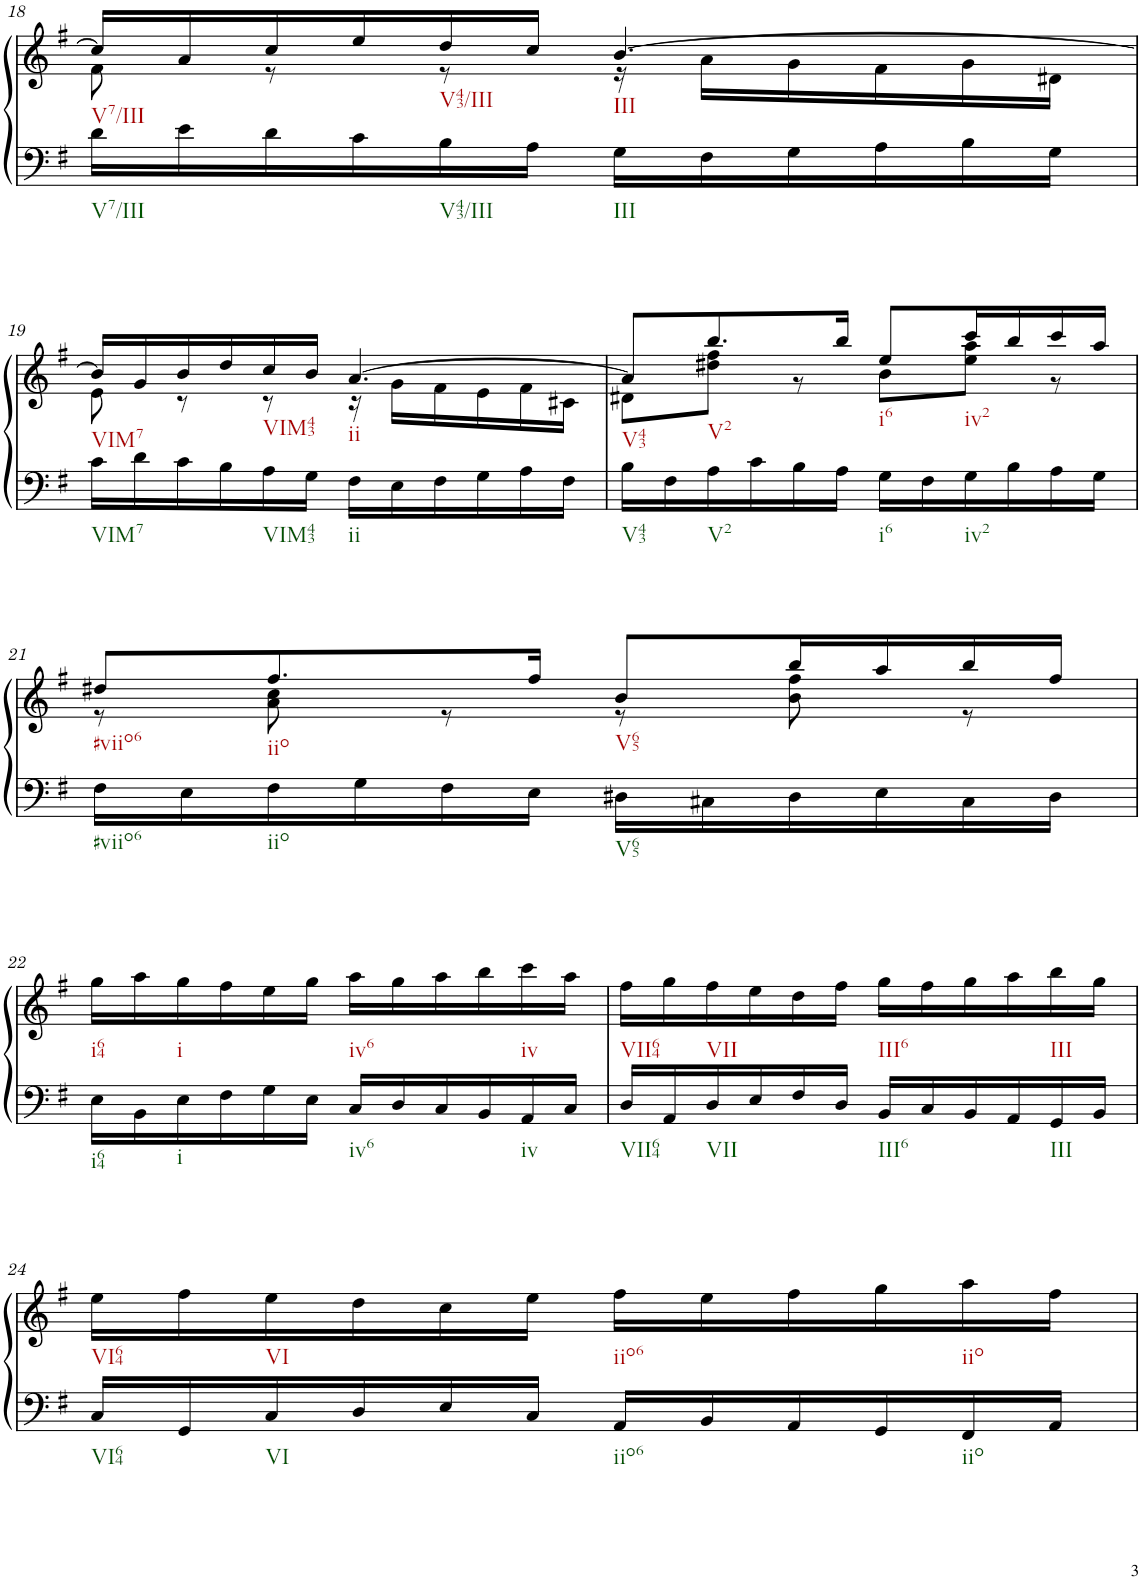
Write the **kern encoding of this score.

**kern	**kern
*part1	*part1
*staff2	*staff1
*I"unbenannt9	*
!!LO:PB:g=z
*clefF4	*clefG2
*k[f#]	*k[f#]
*M6/8	*M6/8
=18	=18
*	*^
16d\LL	16cc/LL]	8f#\
16e\	16a/	.
16d\	16cc/	8r
16c\	16ee/	.
16B\	16dd/	8r
16A\JJ	16cc/JJ	.
16G\LL	[4.b/	16r
16F#\	.	16a\LL
16G\	.	16g\
16A\	.	16f#\
16B\	.	16g\
16G\JJ	.	16d#X\JJ
!!LO:LB:g=z	!!
=19	=19	=19
16c\LL	16b/LL]	8e\
16d\	16g/	.
16c\	16b/	8r
16B\	16dd/	.
16A\	16cc/	8r
16G\JJ	16b/JJ	.
16F#\LL	[4.a/	16r
16E\	.	16g\LL
16F#\	.	16f#\
16G\	.	16e\
16A\	.	16f#\
16F#\JJ	.	16c#X\JJ
=20	=20	=20
16B\LL	8a/L]	8d#X\L
16F#\	.	.
16A\	8.bb/	8dd#X\ 8ff#\J
16c\	.	.
16B\	.	8r
16A\JJ	16bb/Jk	.
16G\LL	8ee/L	8b\L
16F#\	.	.
16G\	16ccc/L	8ee\ 8aa\J
16B\	16bb/	.
16A\	16ccc/	8r
16G\JJ	16aa/JJ	.
!!LO:LB:g=z	!!
=21	=21	=21
16F#\LL	8dd#X/L	8r
16E\	.	.
16F#\	8.ff#/	8a\ 8cc\
16G\	.	.
16F#\	.	8r
16E\JJ	16ff#/Jk	.
16D#X\LL	8b/L	8r
16C#X\	.	.
16D#\	16bb/L	8b\ 8ff#\
16E\	16aa/	.
16C#\	16bb/	8r
16D#\JJ	16ff#/JJ	.
*	*v	*v
!!LO:LB:g=z
=22	=22
16E\LL	16gg\LL
16BB\	16aa\
16E\	16gg\
16F#\	16ff#\
16G\	16ee\
16E\JJ	16gg\JJ
16C/LL	16aa\LL
16D/	16gg\
16C/	16aa\
16BB/	16bb\
16AA/	16ccc\
16C/JJ	16aa\JJ
=23	=23
16D/LL	16ff#\LL
16AA/	16gg\
16D/	16ff#\
16E/	16ee\
16F#/	16dd\
16D/JJ	16ff#\JJ
16BB/LL	16gg\LL
16C/	16ff#\
16BB/	16gg\
16AA/	16aa\
16GG/	16bb\
16BB/JJ	16gg\JJ
!!LO:LB:g=z
=24	=24
16C/LL	16ee\LL
16GG/	16ff#\
16C/	16ee\
16D/	16dd\
16E/	16cc\
16C/JJ	16ee\JJ
16AA/LL	16ff#\LL
16BB/	16ee\
16AA/	16ff#\
16GG/	16gg\
16FF#/	16aa\
16AA/JJ	16ff#\JJ
=	=
*-	*-
